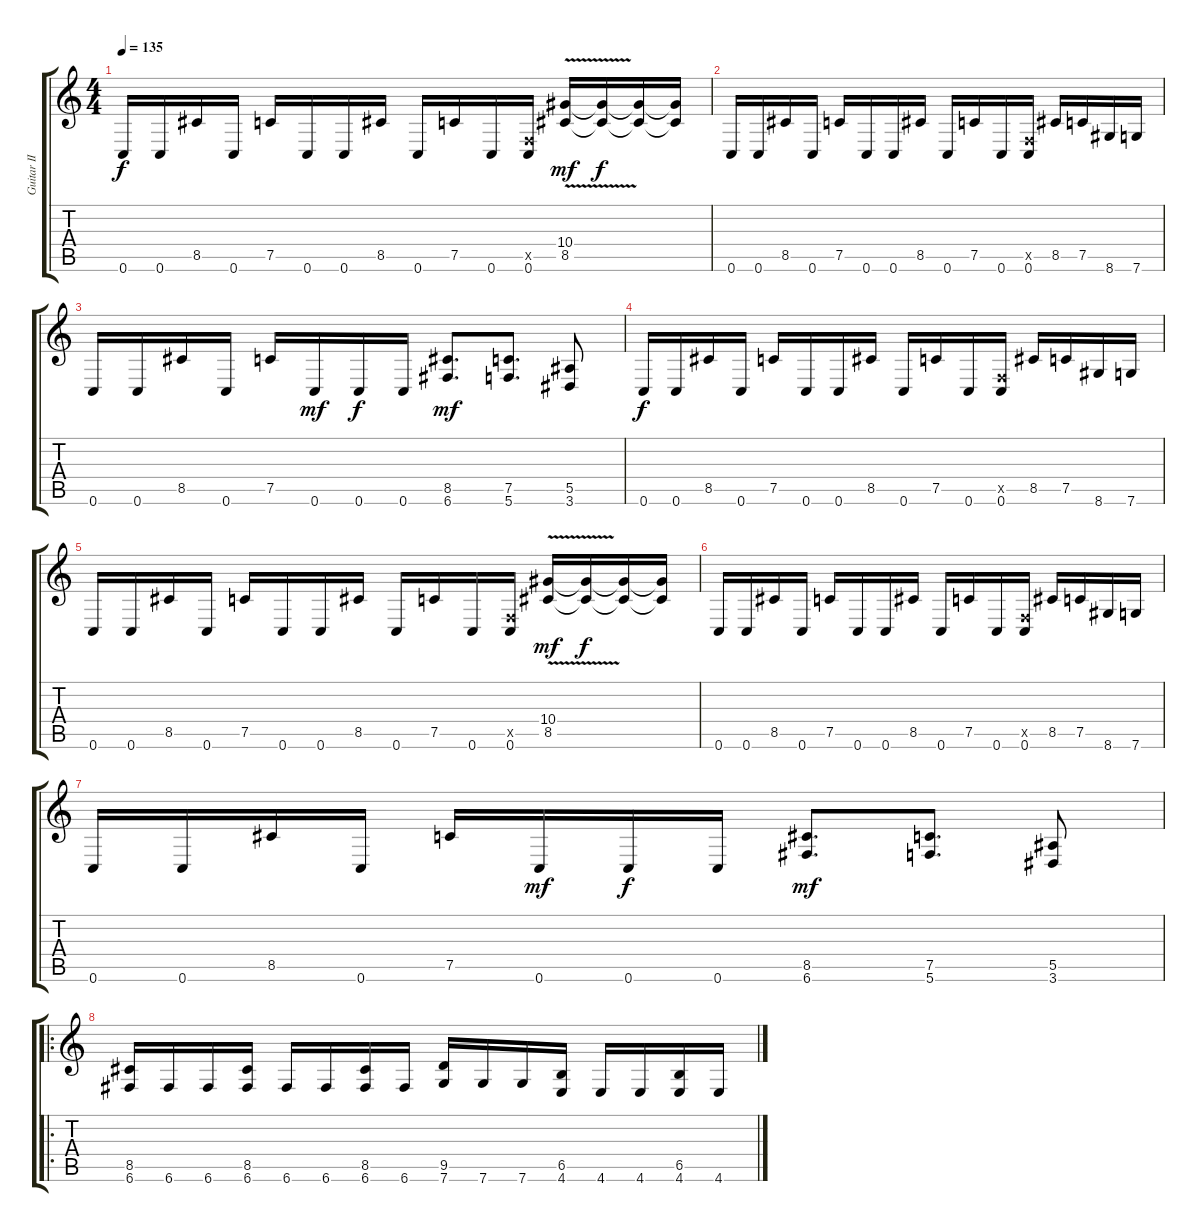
\track ("Guitar II" "Guitar II") {instrument distortionguitar}
\staff {score tabs}
\tuning (C4 G3 Eb3 Bb2 F2 C2) {hide}
\ts (4 4)
\tempo 135
\clef g2
\ks c
0.6.16{dy f} 0.6.16 8.5.16 0.6.16 7.5.16 0.6.16 0.6.16 8.5.16 0.6.16 7.5.16 0.6.16 (0.5{x} 0.6).16 (10.4{v} 8.5{v}).16{dy mf} (10.4{t} 8.5{t}).16{dy f} (10.4{t} 8.5{t}).16 (10.4{t} 8.5{t}).16 |
0.6.16 0.6.16 8.5.16 0.6.16 7.5.16 0.6.16 0.6.16 8.5.16 0.6.16 7.5.16 0.6.16 (0.5{x} 0.6).16 8.5.16 7.5.16 8.6.16 7.6.16 |
0.6.16 0.6.16 8.5.16 0.6.16 7.5.16 0.6.16{dy mf} 0.6.16{dy f} 0.6.16 (8.5 6.6).8{d dy mf} (7.5 5.6).8{d} (5.5 3.6).8 |
0.6.16{dy f} 0.6.16 8.5.16 0.6.16 7.5.16 0.6.16 0.6.16 8.5.16 0.6.16 7.5.16 0.6.16 (0.5{x} 0.6).16 8.5.16 7.5.16 8.6.16 7.6.16 |
0.6.16 0.6.16 8.5.16 0.6.16 7.5.16 0.6.16 0.6.16 8.5.16 0.6.16 7.5.16 0.6.16 (0.5{x} 0.6).16 (10.4 8.5{v}).16{dy mf} (10.4{t} 8.5{t}).16{dy f} (10.4{t} 8.5{t}).16 (10.4{t} 8.5{t}).16 |
0.6.16 0.6.16 8.5.16 0.6.16 7.5.16 0.6.16 0.6.16 8.5.16 0.6.16 7.5.16 0.6.16 (0.5{x} 0.6).16 8.5.16 7.5.16 8.6.16 7.6.16 |
0.6.16 0.6.16 8.5.16 0.6.16 7.5.16 0.6.16{dy mf} 0.6.16{dy f} 0.6.16 (8.5 6.6).8{d dy mf} (7.5 5.6).8{d} (5.5 3.6).8 |
\ro
(8.5 6.6).16 6.6.16 6.6.16 (8.5 6.6).16 6.6.16 6.6.16 (8.5 6.6).16 6.6.16 (9.5 7.6).16 7.6.16 7.6.16 (6.5 4.6).16 4.6.16 4.6.16 (6.5 4.6).16 4.6.16
